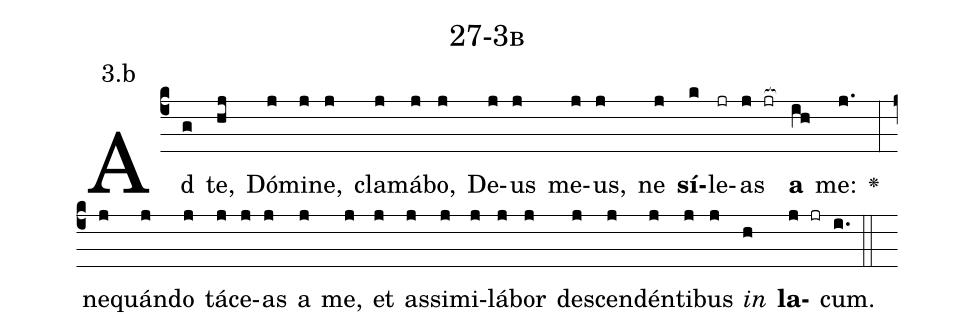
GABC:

name: 27-3b;
annotation: 3.b;
%%
(c4)Ad(g) te,(hj) Dó(j)mi(j)ne,(j) cla(j)má(j)bo,(j) De(j)us(j) me(j)us,(j) ne(j) <b>sí</b>(k)le(jr)as(j jr[ocb:1{]) <b>a</b>(ih[ocb:0}]) me:(j.) <v>\greheightstar</v>(:) ne(j)quán(j)do(j) tá(j)ce(j)as(j) a(j) me,(j) et(j) as(j)si(j)mi(j)lá(j)bor(j) de(j)scen(j)dén(j)ti(j)bus(j) <i>in</i>(h) <b>la</b>(j jr)cum.(i.) (::)


%E(j) u(j) o(j) u(h) a(j) e.(i.) (::)
